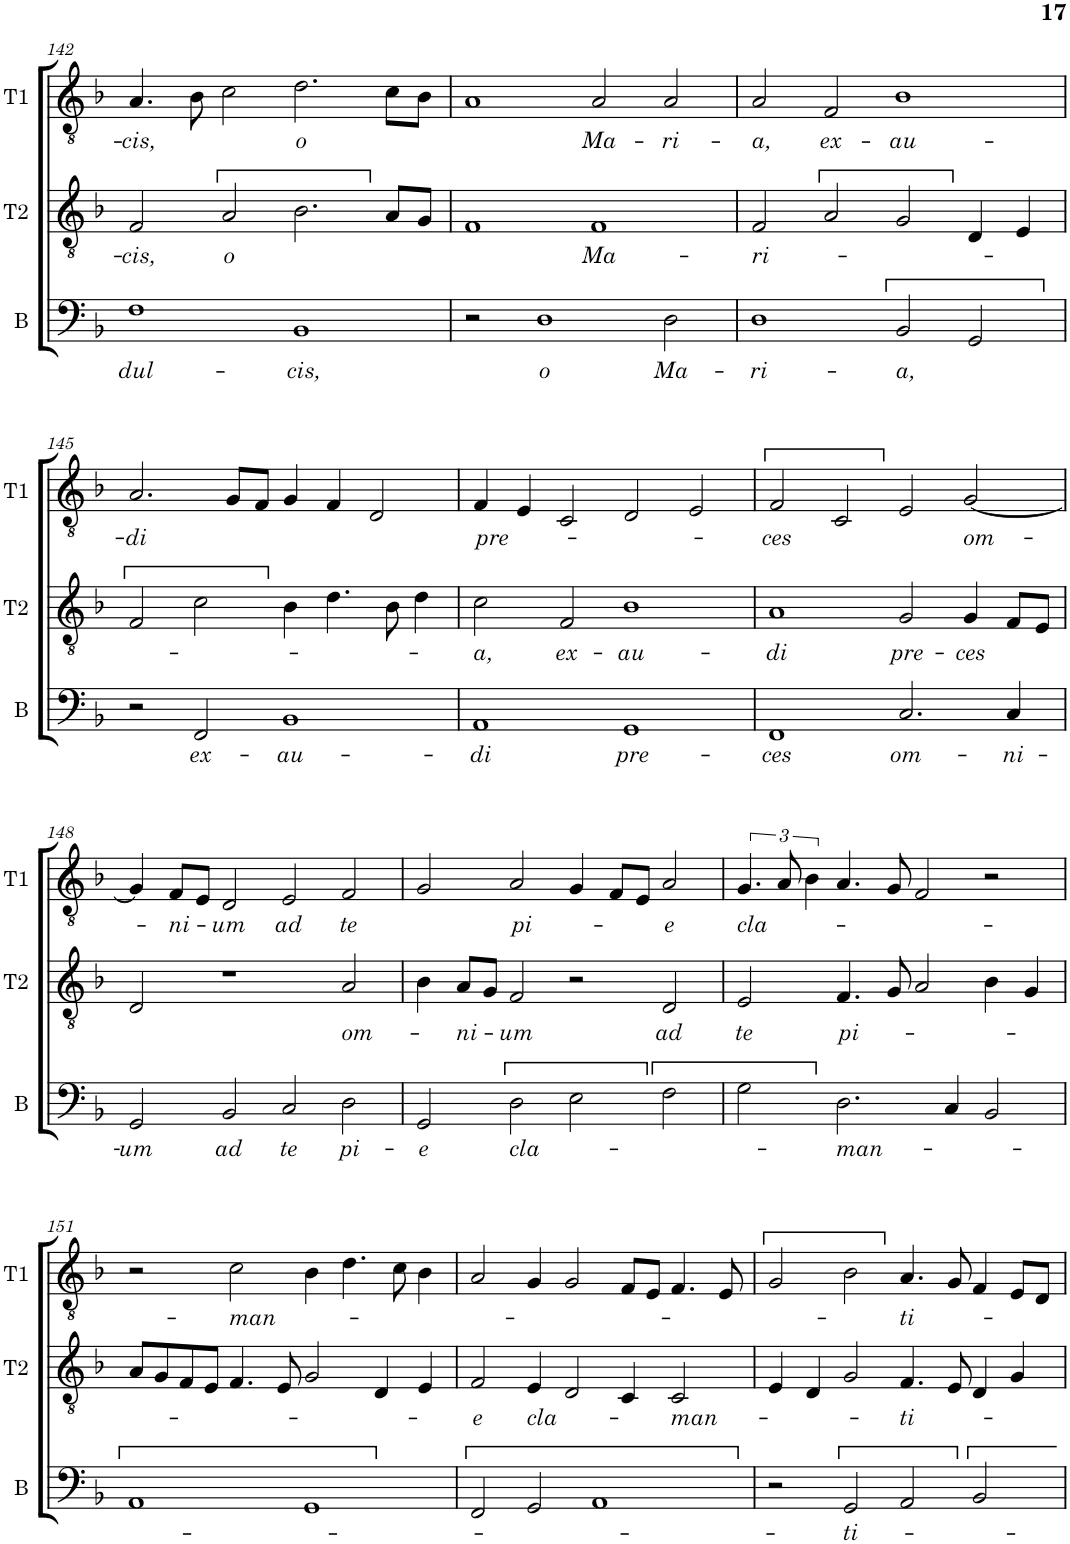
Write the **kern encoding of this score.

**kern	**text	**kern	**text	**kern	**text
*part3	*part3	*part2	*part2	*part1	*part1
*staff3	*staff3	*staff2	*staff2	*staff1	*staff1
*I"B	*	*I"T2	*	*I"T1	*
*I'B	*	*I'T2	*	*I'T1	*
!!LO:PB:g=z
*clefF4	*	*clefGv2	*	*clefGv2	*
*k[b-]	*	*k[b-]	*	*k[b-]	*
*M4/2	*	*M4/2	*	*M4/2	*
=142	=142	=142	=142	=142	=142
!	!LO:LY:b	!	!LO:LY:b	!	!LO:LY:b
1F	dul-	2F/	-cis,	4.A/	-cis,
.	.	.	.	8B-\	.
!	!	!	!LO:LY:b	!	!
.	.	2A/	o	2c\	.
!	!LO:LY:b	!	!	!	!LO:LY:b
1BB-	-cis,	2.B-\	.	2.d\	o
.	.	8A/L	.	8c\L	.
.	.	8G/J	.	8B-\J	.
=143	=143	=143	=143	=143	=143
2r	.	1F	.	1A	.
!	!LO:LY:b	!	!	!	!
1D	o	.	.	.	.
!	!	!	!LO:LY:b	!	!LO:LY:b
.	.	1F	Ma-	2A/	Ma-
!	!LO:LY:b	!	!	!	!LO:LY:b
2D\	Ma-	.	.	2A/	-ri-
=144	=144	=144	=144	=144	=144
!	!LO:LY:b	!	!LO:LY:b	!	!LO:LY:b
1D	-ri-	2F/	-ri-	2A/	-a,
!	!	!	!	!	!LO:LY:b
.	.	2A/	.	2F/	ex-
!	!LO:LY:b	!	!	!	!LO:LY:b
2BB-/	-a,	2G/	.	1B-	-au-
2GG/	.	4D/	.	.	.
.	.	4E/	.	.	.
!!LO:LB:g=z
=145	=145	=145	=145	=145	=145
!	!	!	!	!	!LO:LY:b
2r	.	2F/	.	2.A/	-di
!	!LO:LY:b	!	!	!	!
2FF/	ex-	2c\	.	.	.
.	.	.	.	8G/L	.
.	.	.	.	8F/J	.
!	!LO:LY:b	!	!	!	!
1BB-	-au-	4B-\	.	4G/	.
.	.	4.d\	.	4F/	.
.	.	.	.	2D/	.
.	.	8B-\	.	.	.
.	.	4d\	.	.	.
=146	=146	=146	=146	=146	=146
!	!LO:LY:b	!	!LO:LY:b	!	!LO:LY:b
1AA	-di	2c\	-a,	4F/	pre-
.	.	.	.	4E/	.
!	!	!	!LO:LY:b	!	!
.	.	2F/	ex-	2C/	.
!	!LO:LY:b	!	!LO:LY:b	!	!
1GG	pre-	1B-	-au-	2D/	.
.	.	.	.	2E/	.
=147	=147	=147	=147	=147	=147
!	!LO:LY:b	!	!LO:LY:b	!	!LO:LY:b
1FF	-ces	1A	-di	2F/	-ces
.	.	.	.	2C/	.
!	!LO:LY:b	!	!LO:LY:b	!	!
2.C/	om-	2G/	pre-	2E/	.
!	!	!	!LO:LY:b	!	!LO:LY:b
.	.	4G/	-ces	[2G/	om-
!	!LO:LY:b	!	!	!	!
4C/	-ni-	8F/L	.	.	.
.	.	8E/J	.	.	.
!!LO:LB:g=z
=148	=148	=148	=148	=148	=148
!	!LO:LY:b	!	!	!	!
2GG/	-um	2D/	.	4G/]	.
!	!	!	!	!	!LO:LY:b
.	.	.	.	8F/L	-ni-
.	.	.	.	8E/J	.
!	!LO:LY:b	!	!	!	!LO:LY:b
2BB-/	ad	1r	.	2D/	-um
!	!LO:LY:b	!	!	!	!LO:LY:b
2C/	te	.	.	2E/	ad
!	!LO:LY:b	!	!LO:LY:b	!	!LO:LY:b
2D\	pi-	2A/	om-	2F/	te
=149	=149	=149	=149	=149	=149
!	!LO:LY:b	!	!	!	!
2GG/	-e	4B-\	.	2G/	.
!	!	!	!LO:LY:b	!	!
.	.	8A/L	-ni-	.	.
.	.	8G/J	.	.	.
!	!LO:LY:b	!	!LO:LY:b	!	!LO:LY:b
2D\	cla-	2F/	-um	2A/	pi-
2E\	.	2r	.	4G/	.
.	.	.	.	8F/L	.
.	.	.	.	8E/J	.
!	!	!	!LO:LY:b	!	!LO:LY:b
2F\	.	2D/	ad	2A/	-e
=150	=150	=150	=150	=150	=150
!	!	!	!LO:LY:b	!	!LO:LY:b
2G\	.	2E/	te	6.G/	cla-
.	.	.	.	12A/	.
.	.	.	.	6B-\	.
!	!LO:LY:b	!	!LO:LY:b	!	!
2.D\	-man-	4.F/	pi-	4.A/	.
.	.	8G/	.	8G/	.
.	.	2A/	.	2F/	.
4C/	.	.	.	.	.
2BB-/	.	4B-\	.	2r	.
.	.	4G/	.	.	.
!!LO:LB:g=z
=151	=151	=151	=151	=151	=151
1AA	.	8A/L	.	2r	.
.	.	8G/	.	.	.
.	.	8F/	.	.	.
.	.	8E/J	.	.	.
!	!	!	!	!	!LO:LY:b
.	.	4.F/	.	2c\	man-
.	.	8E/	.	.	.
1GG	.	2G/	.	4B-\	.
.	.	.	.	4.d\	.
.	.	4D/	.	.	.
.	.	.	.	8c\	.
.	.	4E/	.	4B-\	.
=152	=152	=152	=152	=152	=152
!	!	!	!LO:LY:b	!	!
2FF/	.	2F/	-e	2A/	.
!	!	!	!LO:LY:b	!	!
2GG/	.	4E/	cla-	4G/	.
.	.	2D/	.	2G/	.
1AA	.	.	.	.	.
.	.	4C/	.	8F/L	.
.	.	.	.	8E/J	.
!	!	!	!LO:LY:b	!	!
.	.	2C/	-man-	4.F/	.
.	.	.	.	8E/	.
=153	=153	=153	=153	=153	=153
2r	.	4E/	.	2G/	.
.	.	4D/	.	.	.
!	!LO:LY:b	!	!	!	!
2GG/	-ti-	2G/	.	2B-\	.
!	!	!	!LO:LY:b	!	!LO:LY:b
2AA/	.	4.F/	-ti-	4.A/	-ti-
.	.	8E/	.	8G/	.
2BB-/	.	4D/	.	4F/	.
.	.	4G/	.	8E/L	.
.	.	.	.	8D/J	.
=	=	=	=	=	=
*-	*-	*-	*-	*-	*-
